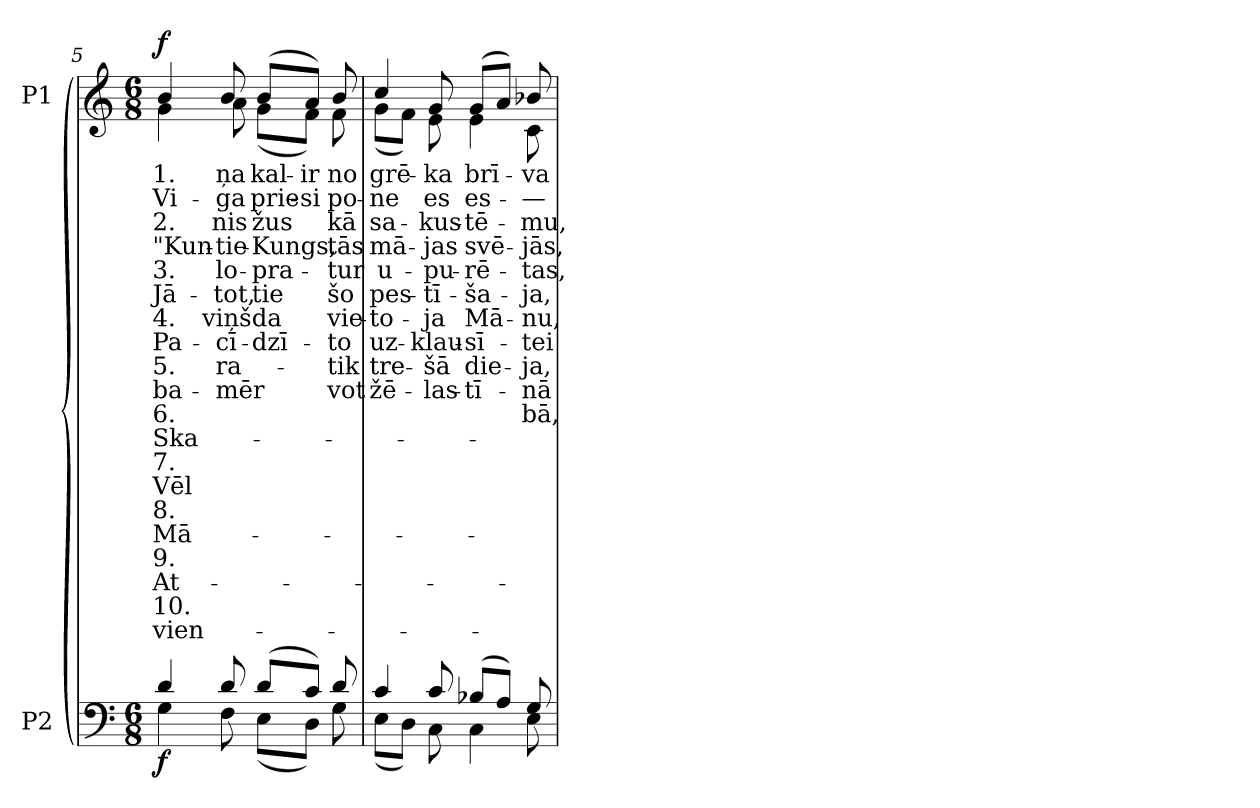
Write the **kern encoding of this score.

**kern	**dynam	**kern	**text	**text	**text	**text	**text	**text	**text	**text	**text	**text	**text	**text	**text	**text	**text	**text	**text	**text	**text	**text	**dynam
*part2	*part2	*part1	*part1	*part1	*part1	*part1	*part1	*part1	*part1	*part1	*part1	*part1	*part1	*part1	*part1	*part1	*part1	*part1	*part1	*part1	*part1	*part1	*part1
*staff2	*staff2	*staff1	*staff1	*staff1	*staff1	*staff1	*staff1	*staff1	*staff1	*staff1	*staff1	*staff1	*staff1	*staff1	*staff1	*staff1	*staff1	*staff1	*staff1	*staff1	*staff1	*staff1	*staff1
*I"P2	*	*I"P1	*	*	*	*	*	*	*	*	*	*	*	*	*	*	*	*	*	*	*	*	*
!!LO:LB:g=z
*clefF4	*	*clefG2	*	*	*	*	*	*	*	*	*	*	*	*	*	*	*	*	*	*	*	*	*
*k[]	*	*k[]	*	*	*	*	*	*	*	*	*	*	*	*	*	*	*	*	*	*	*	*	*
*C:	*	*C:	*	*	*	*	*	*	*	*	*	*	*	*	*	*	*	*	*	*	*	*	*
*M6/8	*	*M6/8	*	*	*	*	*	*	*	*	*	*	*	*	*	*	*	*	*	*	*	*	*
=5	=5	=5	=5	=5	=5	=5	=5	=5	=5	=5	=5	=5	=5	=5	=5	=5	=5	=5	=5	=5	=5	=5	=5
*^	*	*	*	*	*	*	*	*	*	*	*	*	*	*	*	*	*	*	*	*	*	*	*
!	!	!	!	!LO:LY:b:color=#000000	!LO:LY:b:color=#000000	!LO:LY:b:color=#000000	!LO:LY:b:color=#000000	!LO:LY:b:color=#000000	!LO:LY:b:color=#000000	!LO:LY:b:color=#000000	!LO:LY:b:color=#000000	!LO:LY:b:color=#000000	!LO:LY:b:color=#000000	!LO:LY:b:color=#000000	!LO:LY:b:color=#000000	!LO:LY:b:color=#000000	!LO:LY:b:color=#000000	!LO:LY:b:color=#000000	!LO:LY:b:color=#000000	!LO:LY:b:color=#000000	!LO:LY:b:color=#000000	!LO:LY:b:color=#000000	!LO:LY:b:color=#000000	!
*	*	*	*^	*	*	*	*	*	*	*	*	*	*	*	*	*	*	*	*	*	*	*	*	*
4di/	4Gi\	f	4bi/	4gi\	-1.	Vi-	2.	"Kun-	3.	Jā-	4.	Pa-	5.	-ba-	6.	Ska-	7.	Vēl	8.	-Mā-	9.	-At-	10.	vien-	f
!	!	!	!	!	!LO:LY:b:color=#000000	!LO:LY:b:color=#000000	!LO:LY:b:color=#000000	!LO:LY:b:color=#000000	!LO:LY:b:color=#000000	!LO:LY:b:color=#000000	!LO:LY:b:color=#000000	!LO:LY:b:color=#000000	!LO:LY:b:color=#000000	!LO:LY:b:color=#000000	!	!	!	!	!	!	!	!	!	!	!
8di/	8Fi\	.	8bi/	8ai\	ņa	ga	-nis	-tie-	-lo-	-tot,	-viņš	cī-	-ra-	-mēr	.	.	.	.	.	.	.	.	.	.	.
!	!	!	!	!	!LO:LY:b:color=#000000	!LO:LY:b:color=#000000	!LO:LY:b:color=#000000	!LO:LY:b:color=#000000	!LO:LY:b:color=#000000	!LO:LY:b:color=#000000	!LO:LY:b:color=#000000	!LO:LY:b:color=#000000	!	!	!	!	!	!	!	!	!	!	!	!	!
(8di/L	(8Ei\L	.	(8bi/L	(8gi\L	-kal-	-prie-	-žus	Kungs,	pra-	-tie	-da	dzī-	.	.	.	.	.	.	.	.	.	.	.	.	.
!	!	!	!	!	!LO:LY:b:color=#000000	!LO:LY:b:color=#000000	!	!	!	!	!	!	!	!	!	!	!	!	!	!	!	!	!	!	!
8ci/J)	8Di\J)	.	8ai/J)	8fi\J)	ir	si	.	.	.	.	.	.	.	.	.	.	.	.	.	.	.	.	.	.	.
!	!	!	!	!	!LO:LY:b:color=#000000	!LO:LY:b:color=#000000	!LO:LY:b:color=#000000	!LO:LY:b:color=#000000	!LO:LY:b:color=#000000	!LO:LY:b:color=#000000	!LO:LY:b:color=#000000	!LO:LY:b:color=#000000	!LO:LY:b:color=#000000	!LO:LY:b:color=#000000	!	!	!	!	!	!	!	!	!	!	!
8di/	8Gi\	.	8bi/	8fi\	no	-po-	kā	tās	tur	šo	-vie-	to	tik	vot	.	.	.	.	.	.	.	.	.	.	.
=6	=6	=6	=6	=6	=6	=6	=6	=6	=6	=6	=6	=6	=6	=6	=6	=6	=6	=6	=6	=6	=6	=6	=6	=6	=6
!	!	!	!	!	!LO:LY:b:color=#000000	!LO:LY:b:color=#000000	!LO:LY:b:color=#000000	!LO:LY:b:color=#000000	!LO:LY:b:color=#000000	!LO:LY:b:color=#000000	!LO:LY:b:color=#000000	!LO:LY:b:color=#000000	!LO:LY:b:color=#000000	!LO:LY:b:color=#000000	!	!	!	!	!	!	!	!	!	!	!
4ci/	(8Ei\L	.	4cci/	(8gi\L	-grē-	-ne	sa-	mā-	u-	pes-	-to-	-uz-	-tre-	-žē-	.	.	.	.	.	.	.	.	.	.	.
.	8Di\J)	.	.	8fi\J)	.	.	.	.	.	.	.	.	.	.	.	.	.	.	.	.	.	.	.	.	.
!	!	!	!	!	!LO:LY:b:color=#000000	!LO:LY:b:color=#000000	!LO:LY:b:color=#000000	!LO:LY:b:color=#000000	!LO:LY:b:color=#000000	!LO:LY:b:color=#000000	!LO:LY:b:color=#000000	!LO:LY:b:color=#000000	!LO:LY:b:color=#000000	!LO:LY:b:color=#000000	!	!	!	!	!	!	!	!	!	!	!
8ci/	8Ci\	.	8gi/	8ei\	-ka	es	-kus-	-jas	-pu-	-tī-	ja	-klau-	šā	-las-	.	.	.	.	.	.	.	.	.	.	.
!	!	!	!	!	!LO:LY:b:color=#000000	!LO:LY:b:color=#000000	!LO:LY:b:color=#000000	!LO:LY:b:color=#000000	!LO:LY:b:color=#000000	!LO:LY:b:color=#000000	!LO:LY:b:color=#000000	!LO:LY:b:color=#000000	!LO:LY:b:color=#000000	!LO:LY:b:color=#000000	!	!	!	!	!	!	!	!	!	!	!
(8B-Xi/L	4Ci\	.	(8gi/L	4ei\	-brī-	-es-	-tē-	svē-	-rē-	ša-	Mā-	-sī-	-die-	-tī-	.	.	.	.	.	.	.	.	.	.	.
8Ai/J)	.	.	8ai/J)	.	.	.	.	.	.	.	.	.	.	.	.	.	.	.	.	.	.	.	.	.	.
!	!	!	!	!	!LO:LY:b:color=#000000	!LO:LY:b:color=#000000	!LO:LY:b:color=#000000	!LO:LY:b:color=#000000	!LO:LY:b:color=#000000	!LO:LY:b:color=#000000	!LO:LY:b:color=#000000	!LO:LY:b:color=#000000	!LO:LY:b:color=#000000	!LO:LY:b:color=#000000	!LO:LY:b:color=#000000	!	!	!	!	!	!	!	!	!	!
8Gi/	8Ei\	.	8b-Xi/	8ci\	va	—	mu,	-jās,	-tas,	-ja,	-nu,	-tei	ja,	nā	bā,	.	.	.	.	.	.	.	.	.	.
*v	*v	*	*	*	*	*	*	*	*	*	*	*	*	*	*	*	*	*	*	*	*	*	*	*	*
*	*	*v	*v	*	*	*	*	*	*	*	*	*	*	*	*	*	*	*	*	*	*	*	*	*
=	=	=	=	=	=	=	=	=	=	=	=	=	=	=	=	=	=	=	=	=	=	=	=
*-	*-	*-	*-	*-	*-	*-	*-	*-	*-	*-	*-	*-	*-	*-	*-	*-	*-	*-	*-	*-	*-	*-	*-
